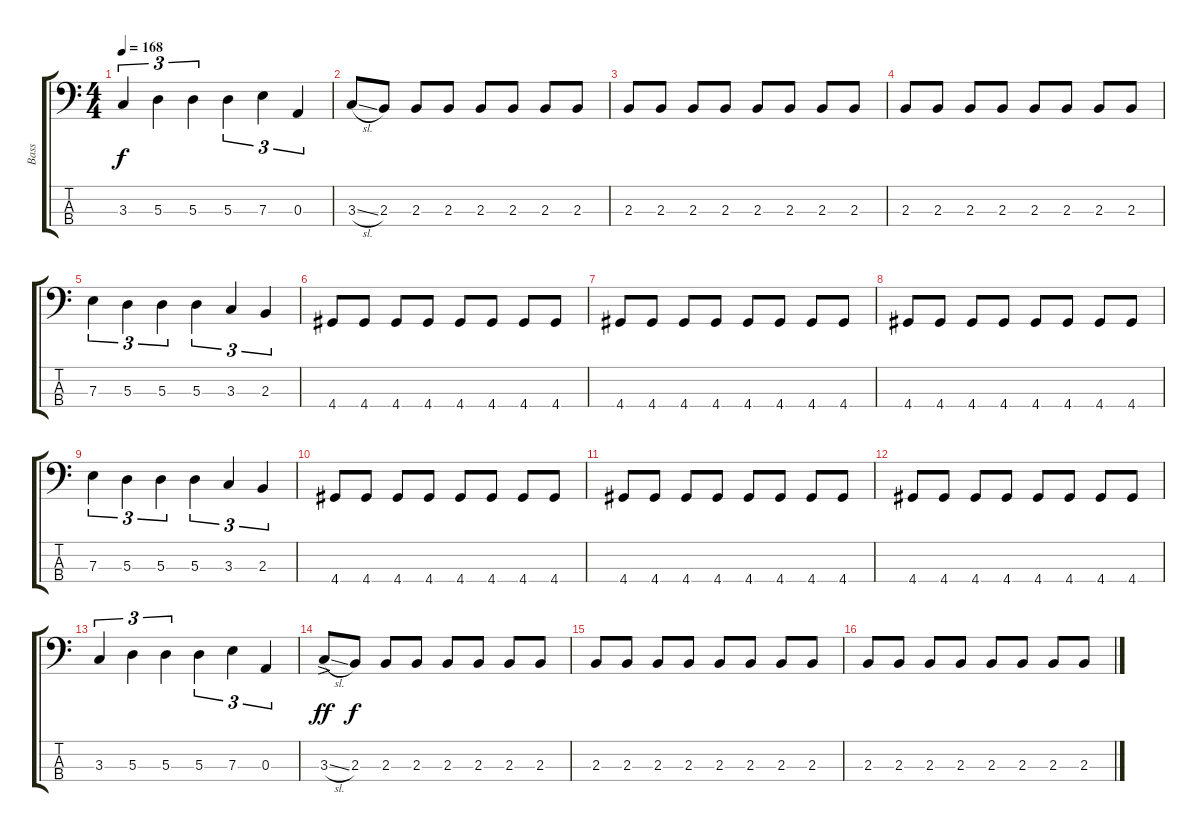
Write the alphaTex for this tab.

\track ("Bass" "Bass") {instrument slapbass1}
\staff {score tabs}
\tuning (G2 D2 A1 E1) {hide}
\ts (4 4)
\tempo 168
\clef f4
\ks c
3.3.4{tu (3 2) dy f} 5.3.4{tu (3 2)} 5.3.4{tu (3 2)} 5.3.4{tu (3 2)} 7.3.4{tu (3 2)} 0.3.4{tu (3 2)} |
3.3{sl}.8 2.3.8 2.3.8 2.3.8 2.3.8 2.3.8 2.3.8 2.3.8 |
2.3.8 2.3.8 2.3.8 2.3.8 2.3.8 2.3.8 2.3.8 2.3.8 |
2.3.8 2.3.8 2.3.8 2.3.8 2.3.8 2.3.8 2.3.8 2.3.8 |
7.3.4{tu (3 2)} 5.3.4{tu (3 2)} 5.3.4{tu (3 2)} 5.3.4{tu (3 2)} 3.3.4{tu (3 2)} 2.3.4{tu (3 2)} |
4.4.8 4.4.8 4.4.8 4.4.8 4.4.8 4.4.8 4.4.8 4.4.8 |
4.4.8 4.4.8 4.4.8 4.4.8 4.4.8 4.4.8 4.4.8 4.4.8 |
4.4.8 4.4.8 4.4.8 4.4.8 4.4.8 4.4.8 4.4.8 4.4.8 |
7.3.4{tu (3 2)} 5.3.4{tu (3 2)} 5.3.4{tu (3 2)} 5.3.4{tu (3 2)} 3.3.4{tu (3 2)} 2.3.4{tu (3 2)} |
4.4.8 4.4.8 4.4.8 4.4.8 4.4.8 4.4.8 4.4.8 4.4.8 |
4.4.8 4.4.8 4.4.8 4.4.8 4.4.8 4.4.8 4.4.8 4.4.8 |
4.4.8 4.4.8 4.4.8 4.4.8 4.4.8 4.4.8 4.4.8 4.4.8 |
3.3.4{tu (3 2)} 5.3.4{tu (3 2)} 5.3.4{tu (3 2)} 5.3.4{tu (3 2)} 7.3.4{tu (3 2)} 0.3.4{tu (3 2)} |
3.3{sl ac}.8{dy ff} 2.3.8{dy f} 2.3.8 2.3.8 2.3.8 2.3.8 2.3.8 2.3.8 |
2.3.8 2.3.8 2.3.8 2.3.8 2.3.8 2.3.8 2.3.8 2.3.8 |
2.3.8 2.3.8 2.3.8 2.3.8 2.3.8 2.3.8 2.3.8 2.3.8
